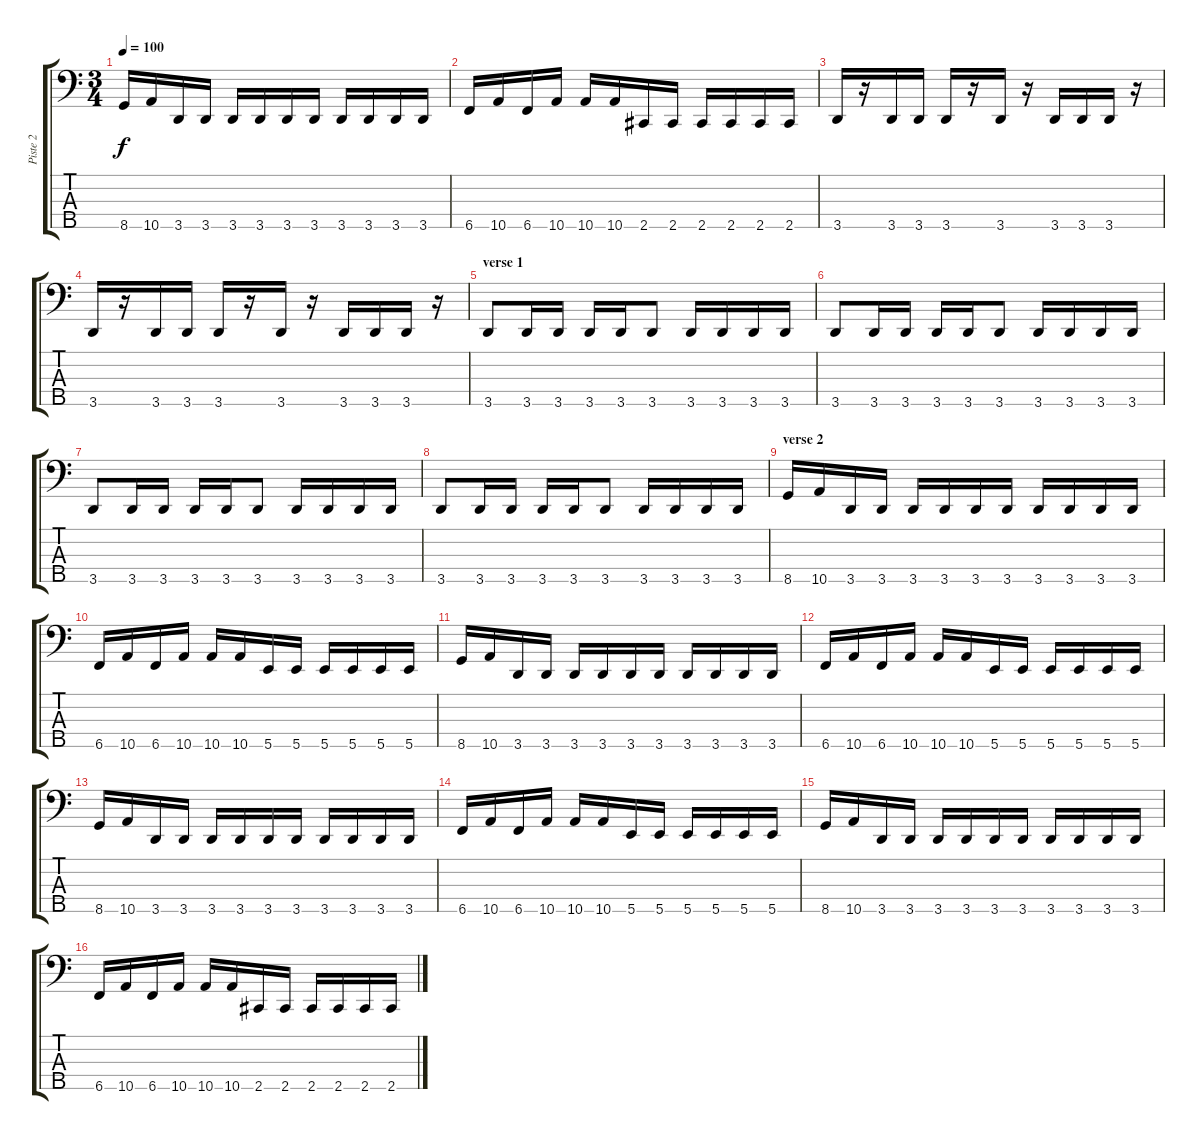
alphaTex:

\track ("Piste 2" "Piste 2") {instrument electricbassfinger}
\staff {score tabs}
\tuning (G2 D2 A1 E1 B0) {hide}
\ts (3 4)
\tempo 100
\clef f4
\ks c
8.5.16{dy f} 10.5.16 3.5.16 3.5.16 3.5.16 3.5.16 3.5.16 3.5.16 3.5.16 3.5.16 3.5.16 3.5.16 |
6.5.16 10.5.16 6.5.16 10.5.16 10.5.16 10.5.16 2.5.16 2.5.16 2.5.16 2.5.16 2.5.16 2.5.16 |
3.5.16 r.16 3.5.16 3.5.16 3.5.16 r.16 3.5.16 r.16 3.5.16 3.5.16 3.5.16 r.16 |
3.5.16 r.16 3.5.16 3.5.16 3.5.16 r.16 3.5.16 r.16 3.5.16 3.5.16 3.5.16 r.16 |
\section ("" "verse 1")
3.5.8 3.5.16 3.5.16 3.5.16 3.5.16 3.5.8 3.5.16 3.5.16 3.5.16 3.5.16 |
3.5.8 3.5.16 3.5.16 3.5.16 3.5.16 3.5.8 3.5.16 3.5.16 3.5.16 3.5.16 |
3.5.8 3.5.16 3.5.16 3.5.16 3.5.16 3.5.8 3.5.16 3.5.16 3.5.16 3.5.16 |
3.5.8 3.5.16 3.5.16 3.5.16 3.5.16 3.5.8 3.5.16 3.5.16 3.5.16 3.5.16 |
\section ("" "verse 2")
8.5.16 10.5.16 3.5.16 3.5.16 3.5.16 3.5.16 3.5.16 3.5.16 3.5.16 3.5.16 3.5.16 3.5.16 |
6.5.16 10.5.16 6.5.16 10.5.16 10.5.16 10.5.16 5.5.16 5.5.16 5.5.16 5.5.16 5.5.16 5.5.16 |
8.5.16 10.5.16 3.5.16 3.5.16 3.5.16 3.5.16 3.5.16 3.5.16 3.5.16 3.5.16 3.5.16 3.5.16 |
6.5.16 10.5.16 6.5.16 10.5.16 10.5.16 10.5.16 5.5.16 5.5.16 5.5.16 5.5.16 5.5.16 5.5.16 |
8.5.16 10.5.16 3.5.16 3.5.16 3.5.16 3.5.16 3.5.16 3.5.16 3.5.16 3.5.16 3.5.16 3.5.16 |
6.5.16 10.5.16 6.5.16 10.5.16 10.5.16 10.5.16 5.5.16 5.5.16 5.5.16 5.5.16 5.5.16 5.5.16 |
8.5.16 10.5.16 3.5.16 3.5.16 3.5.16 3.5.16 3.5.16 3.5.16 3.5.16 3.5.16 3.5.16 3.5.16 |
6.5.16 10.5.16 6.5.16 10.5.16 10.5.16 10.5.16 2.5.16 2.5.16 2.5.16 2.5.16 2.5.16 2.5.16
